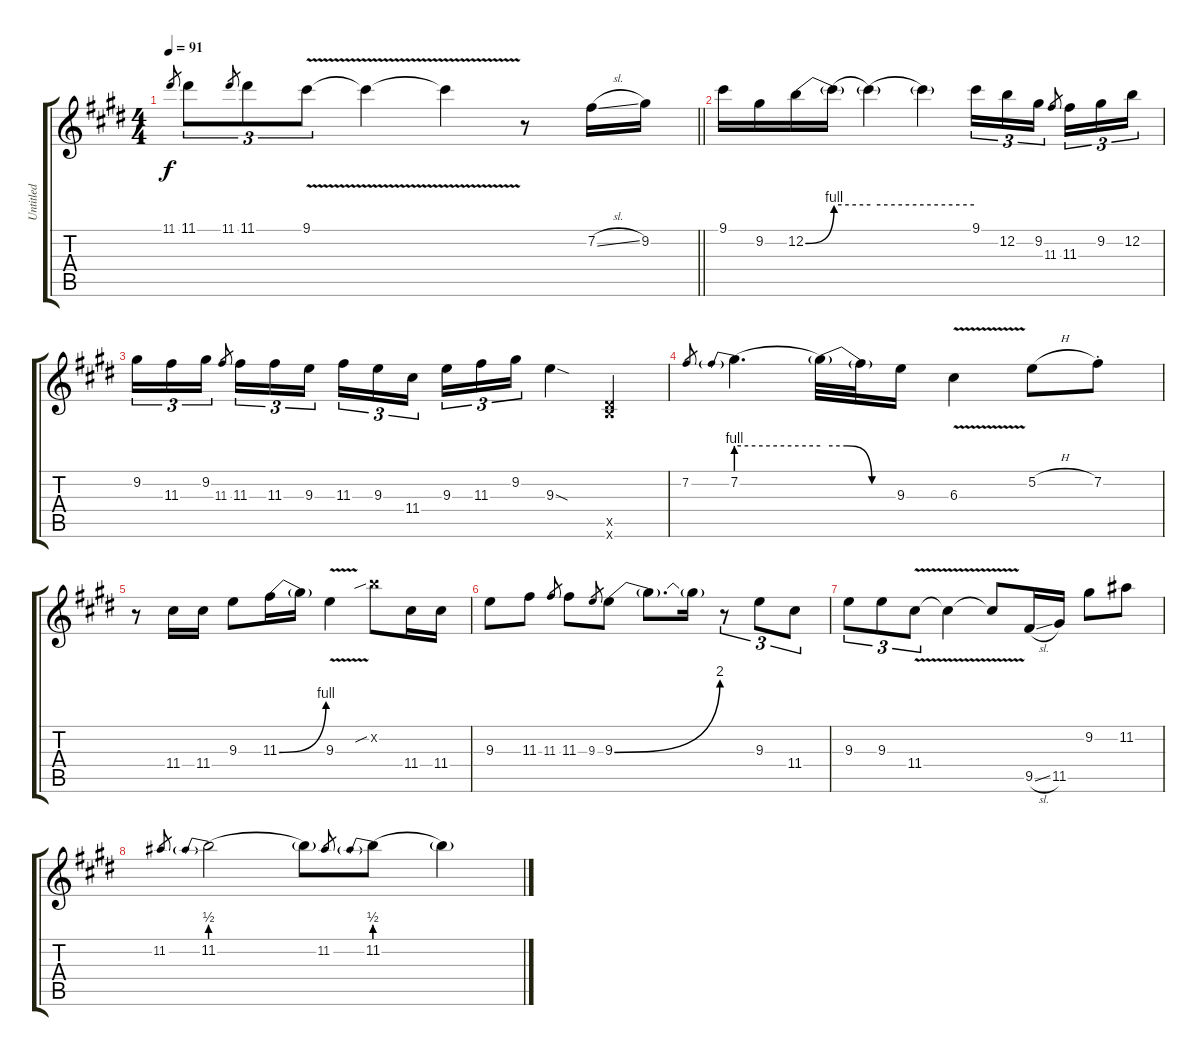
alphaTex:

\track ("Untitled" "Untitled") {instrument distortionguitar}
\staff {score tabs}
\tuning (E4 B3 G3 D3 A2 E2) {hide}
\ts (4 4)
\tempo 91
\clef g2
\barLineRight lightlight
\ks e
11.1.8{gr dy f} 11.1.8{tu (3 2)} 11.1.8{gr} 11.1.8{tu (3 2)} 9.1{v}.8{tu (3 2)} 9.1{v t}.4 9.1{t}.4 r.8 7.2{sl}.16 9.2.16 |
9.1.16 9.2.16 12.2{be (bend 0 0 60 4)}.16 12.2{be (hold 0 4 60 4) t}.16 12.2{be (hold 0 4 60 4) t}.4 12.2{t}.4 9.1.16{tu (3 2)} 12.2.16{tu (3 2)} 9.2.16{tu (3 2)} 11.3.8{gr beam splitsecondary} 11.3.16{tu (3 2)} 9.2.16{tu (3 2)} 12.2.16{tu (3 2)} |
9.2.16{tu (3 2)} 11.3.16{tu (3 2)} 9.2.16{tu (3 2)} 11.3.8{gr beam splitsecondary} 11.3.16{tu (3 2)} 11.3.16{tu (3 2)} 9.3.16{tu (3 2)} 11.3.16{tu (3 2)} 9.3.16{tu (3 2)} 11.4.16{tu (3 2) beam splitsecondary} 9.3.16{tu (3 2)} 11.3.16{tu (3 2)} 9.2.16{tu (3 2)} 9.3{sod}.4 (6.5{x} 7.6{x}).4 |
7.2.8{gr} 7.2{be (prebend 0 4 60 4)}.4{d} 7.2{be (custom 0 4 20 4 40 0 60 0) t}.32 7.2{t}.32 9.3.16 6.3{v}.4 5.2{h}.8 7.2{st}.8 |
r.8 11.4.16 11.4.16 9.3.8 11.3{be (bend 0 0 60 4)}.16 11.3{t}.16 9.3{v}.4 12.2{sib x}.8 11.4.16 11.4.16 |
9.3.8 11.3.8 11.3.8{gr} 11.3.8 9.3.8{gr} 9.3{be (bend 0 0 60 8)}.8 9.3{t}.8{d} 9.3{t}.16 r.8{tu (3 2)} 9.3.8{tu (3 2)} 11.4.8{tu (3 2)} |
9.3.8{tu (3 2)} 9.3.8{tu (3 2)} 11.4{v}.8{tu (3 2)} 11.4{v t}.4 11.4{t}.8 9.5{sl}.16 11.5.16 9.2.8 11.2.8 |
11.2.8{gr} 11.2{be (prebend 0 2 60 2)}.2 11.2{t}.8 11.2.8{gr} 11.2{be (prebend 0 2 60 2)}.8 11.2{t}.4
